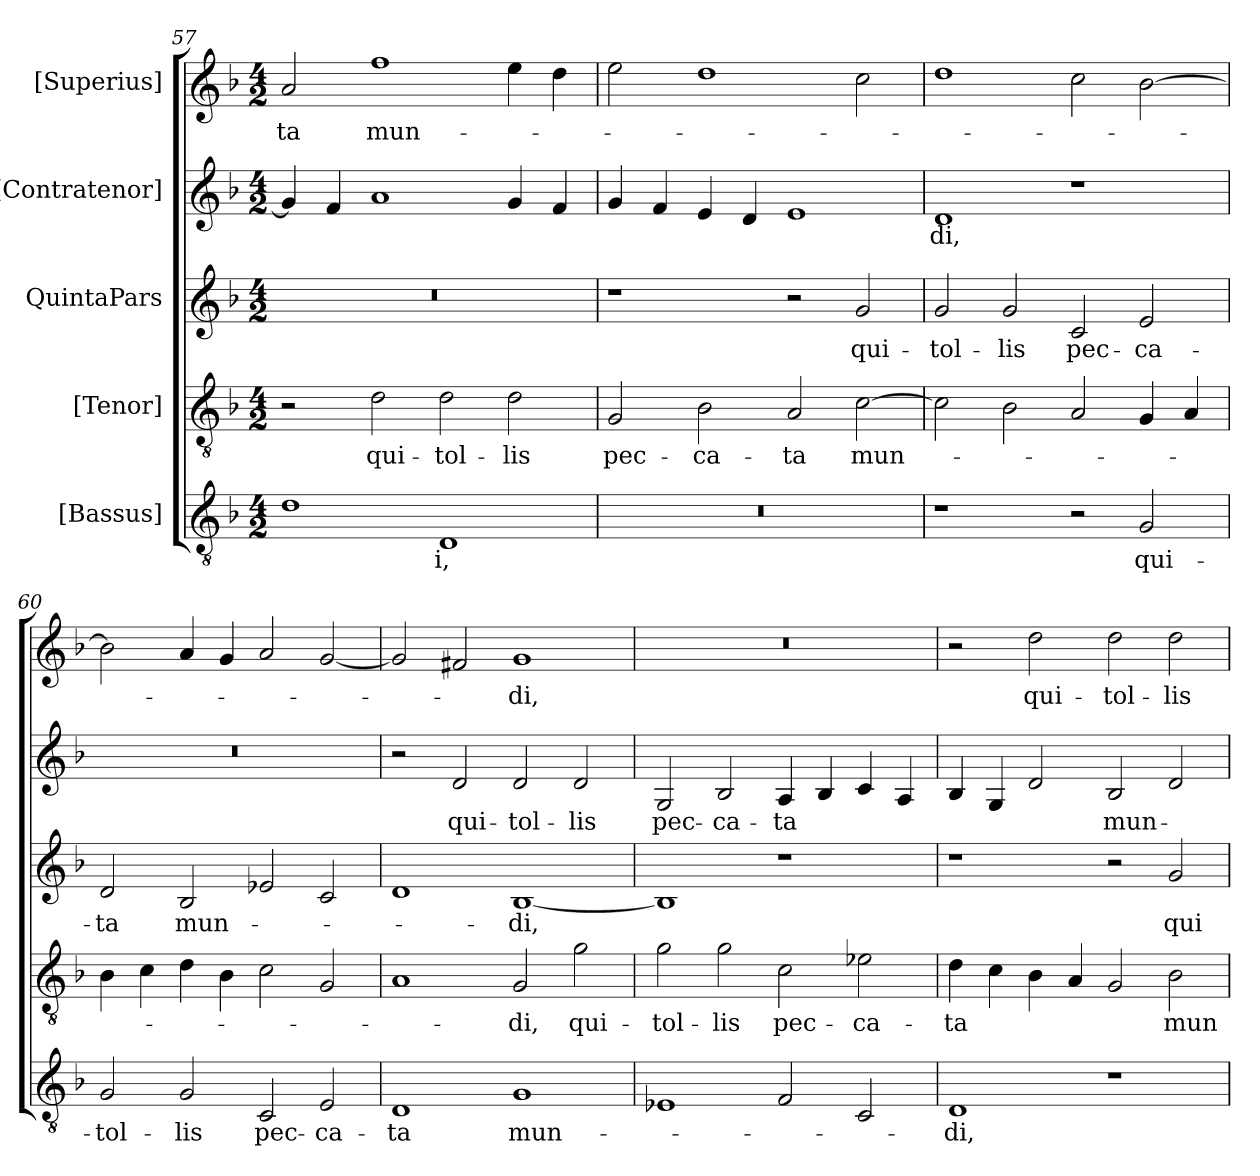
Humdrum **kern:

**kern	**text	**kern	**text	**kern	**text	**kern	**text	**kern	**text
*part5	*part5	*part4	*part4	*part3	*part3	*part2	*part2	*part1	*part1
*staff5	*staff5	*staff4	*staff4	*staff3	*staff3	*staff2	*staff2	*staff1	*staff1
*I"[Bassus]	*	*I"[Tenor]	*	*I"QuintaPars	*	*I"[Contratenor]	*	*I"[Superius]	*
*clefGv2	*	*clefGv2	*	*clefG2	*	*clefG2	*	*clefG2	*
*k[b-]	*	*k[b-]	*	*k[b-]	*	*k[b-]	*	*k[b-]	*
*M4/2	*	*M4/2	*	*M4/2	*	*M4/2	*	*M4/2	*
=57	=57	=57	=57	=57	=57	=57	=57	=57	=57
1d\	.	2r	.	0r	.	4g/]	.	2a/	-ta
.	.	.	.	.	.	4f/	.	.	.
.	.	2d\	qui-	.	.	1a/	.	1ff\	mun-
1D/	-i,	2d\	tol-	.	.	.	.	.	.
.	.	2d\	-lis	.	.	4g/	.	4ee\	.
.	.	.	.	.	.	4f/	.	4dd\	.
=58	=58	=58	=58	=58	=58	=58	=58	=58	=58
0r	.	2G/	pec-	1r	.	4g/	.	2ee\	.
.	.	.	.	.	.	4f/	.	.	.
.	.	2B-\	-ca-	.	.	4e/	.	1dd\	.
.	.	.	.	.	.	4d/	.	.	.
.	.	2A/	-ta	2r	.	1e/	.	.	.
.	.	[2c\	mun-	2g/	qui-	.	.	2cc\	.
=59	=59	=59	=59	=59	=59	=59	=59	=59	=59
1r	.	2c\]	.	2g/	tol-	1d/	-di,	1dd\	.
.	.	2B-\	.	2g/	-lis	.	.	.	.
2r	.	2A/	.	2c/	pec-	1r	.	2cc\	.
2G/	qui-	4G/	.	2e/	-ca-	.	.	[2b-\	.
.	.	4A/	.	.	.	.	.	.	.
=60	=60	=60	=60	=60	=60	=60	=60	=60	=60
2G/	tol-	4B-\	.	2d/	-ta	0r	.	2b-\]	.
.	.	4c\	.	.	.	.	.	.	.
2G/	-lis	4d\	.	2B-/	mun-	.	.	4a/	.
.	.	4B-\	.	.	.	.	.	4g/	.
2C/	pec-	2c\	.	2e-X/	.	.	.	2a/	.
2E/	-ca-	2G/	.	2c/	.	.	.	[2g/	.
=61	=61	=61	=61	=61	=61	=61	=61	=61	=61
1D/	-ta	1A/	.	1d/	.	2r	.	2g/]	.
.	.	.	.	.	.	2d/	qui-	2f#X/	.
1G/	mun-	2G/	-di,	[1B-/	-di,	2d/	tol-	1g/	-di,
.	.	2g\	qui-	.	.	2d/	-lis	.	.
=62	=62	=62	=62	=62	=62	=62	=62	=62	=62
1E-X/	.	2g\	tol-	1B-/]	.	2G/	pec-	0r	.
.	.	2g\	-lis	.	.	2B-/	-ca-	.	.
2F/	.	2c\	pec-	1r	.	4A/	-ta	.	.
.	.	.	.	.	.	4B-/	.	.	.
2C/	.	2e-X\	-ca-	.	.	4c/	.	.	.
.	.	.	.	.	.	4A/	.	.	.
=63	=63	=63	=63	=63	=63	=63	=63	=63	=63
1D/	-di,	4d\	-ta	1r	.	4B-/	.	2r	.
.	.	4c\	.	.	.	4G/	.	.	.
.	.	4B-\	.	.	.	2d/	.	2dd\	qui-
.	.	4A/	.	.	.	.	.	.	.
1r	.	2G/	.	2r	.	2B-/	mun-	2dd\	tol-
.	.	2B-\	mun-	2g/	qui-	2d/	.	2dd\	-lis
=	=	=	=	=	=	=	=	=	=
*-	*-	*-	*-	*-	*-	*-	*-	*-	*-
